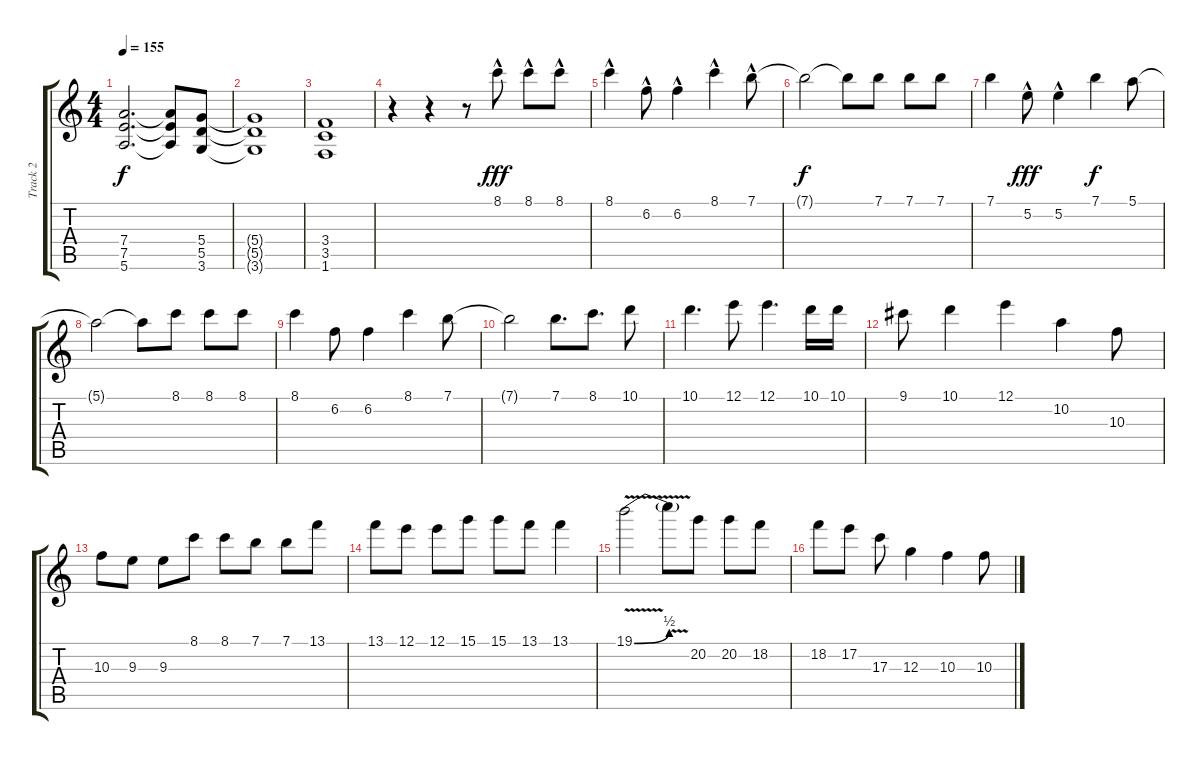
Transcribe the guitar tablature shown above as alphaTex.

\track ("Track 2" "Track 2") {instrument distortionguitar}
\staff {score tabs}
\tuning (E4 B3 G3 D3 A2 E2) {hide}
\ts (4 4)
\tempo 155
\clef g2
\ks c
(7.4 7.5 5.6).2{d dy f} (7.4{t} 7.5{t} 5.6{t}).8 (5.4 5.5 3.6).8 |
(5.4{t} 5.5{t} 3.6{t}).1 |
(3.4 3.5 1.6).1 |
r.4{volume 15 instrument distortionguitar} r.4 r.8 8.1{hac}.8{dy fff} 8.1{hac}.8 8.1{hac}.8 |
8.1{hac}.4 6.2{hac}.8 6.2{hac}.4 8.1{hac}.4 7.1{hac}.8 |
7.1{t}.2{dy f} 7.1{t}.8 7.1.8 7.1.8 7.1.8 |
7.1.4 5.2{hac}.8{dy fff} 5.2{hac}.4 7.1.4{dy f} 5.1.8 |
5.1{t}.2 5.1{t}.8 8.1.8 8.1.8 8.1.8 |
8.1.4 6.2.8 6.2.4 8.1.4 7.1.8 |
7.1{t}.2 7.1.8{d} 8.1.8{d} 10.1.8 |
10.1.4{d} 12.1.8 12.1.4{d} 10.1.16 10.1.16 |
9.1.8 10.1.4 12.1.4 10.2.4 10.3.8 |
10.3.8 9.3.8 9.3.8 8.1.8 8.1.8 7.1.8 7.1.8 13.1.8 |
13.1.8 12.1.8 12.1.8 15.1.8 15.1.8 13.1.8 13.1.4 |
19.1{be (bend 0 0 60 2) v}.2 19.1{v t}.8 20.2.8 20.2.8 18.2.8 |
18.2.8 17.2.8 17.3.8 12.3.4 10.3.4 10.3.8
